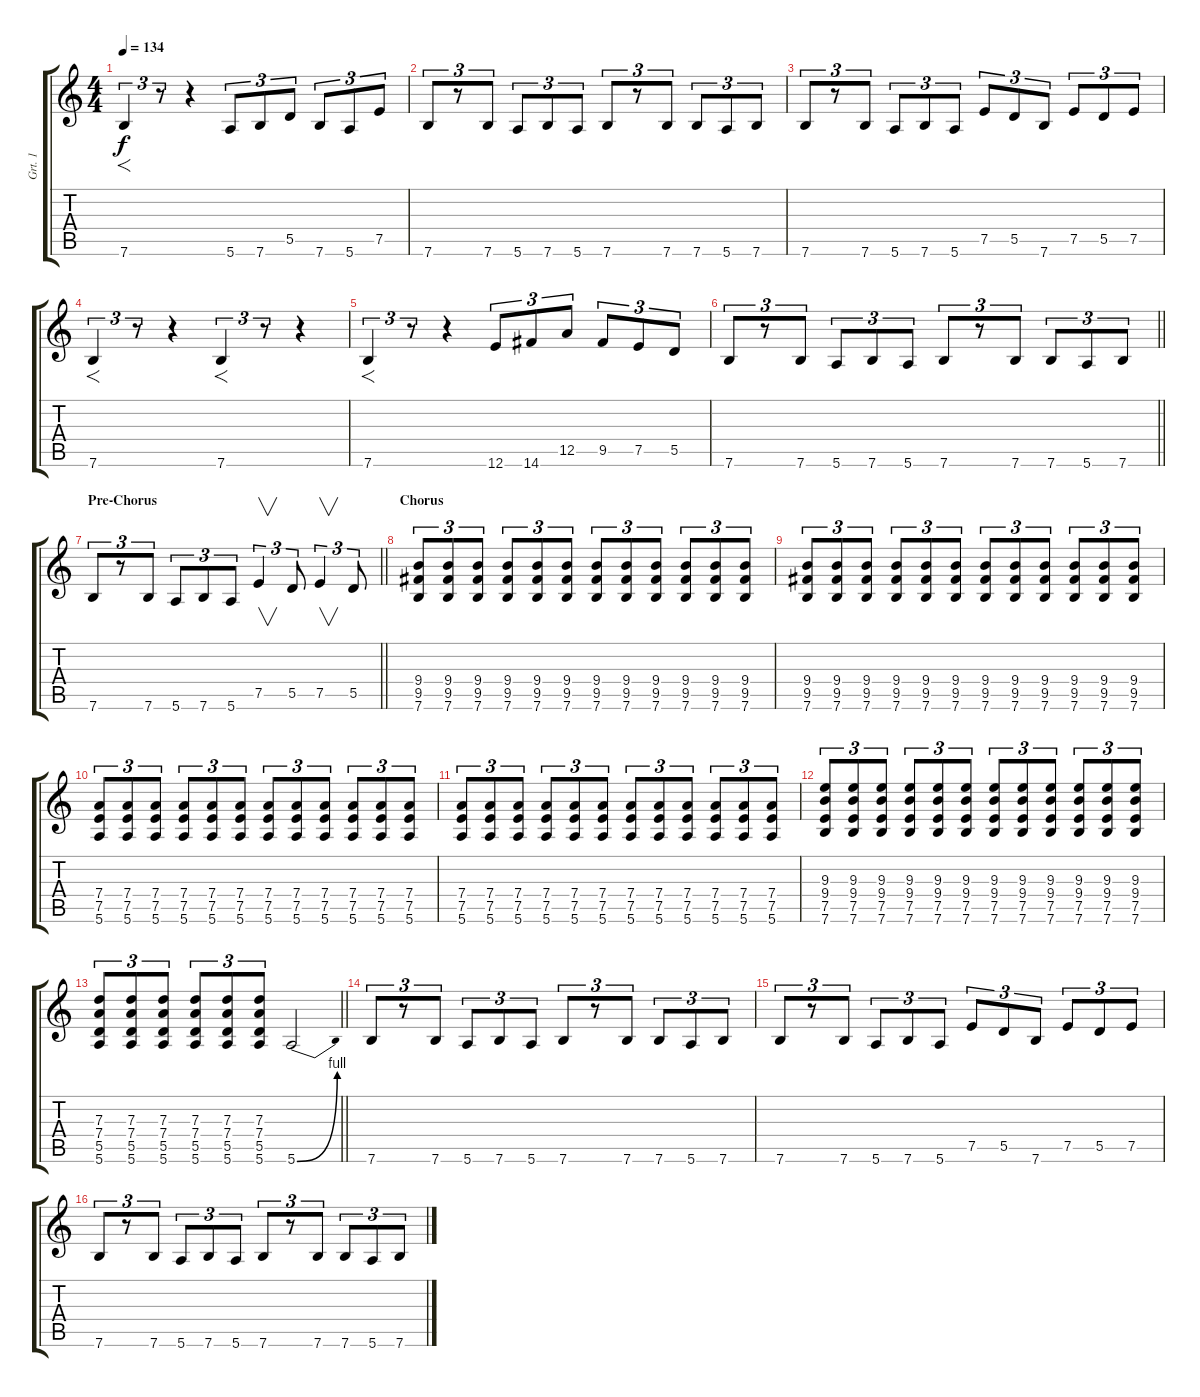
\track ("Grt. 1" "Grt. 1") {instrument distortionguitar}
\staff {score tabs}
\tuning (E4 B3 G3 D3 A2 E2) {hide}
\ts (4 4)
\tempo 134
\clef g2
\ks c
7.6.4{f tu (3 2) dy f} r.8{tu (3 2)} r.4 5.6.8{tu (3 2)} 7.6.8{tu (3 2)} 5.5.8{tu (3 2)} 7.6.8{tu (3 2)} 5.6.8{tu (3 2)} 7.5.8{tu (3 2)} |
7.6.8{tu (3 2)} r.8{tu (3 2)} 7.6.8{tu (3 2)} 5.6.8{tu (3 2)} 7.6.8{tu (3 2)} 5.6.8{tu (3 2)} 7.6.8{tu (3 2)} r.8{tu (3 2)} 7.6.8{tu (3 2)} 7.6.8{tu (3 2)} 5.6.8{tu (3 2)} 7.6.8{tu (3 2)} |
7.6.8{tu (3 2)} r.8{tu (3 2)} 7.6.8{tu (3 2)} 5.6.8{tu (3 2)} 7.6.8{tu (3 2)} 5.6.8{tu (3 2)} 7.5.8{tu (3 2)} 5.5.8{tu (3 2)} 7.6.8{tu (3 2)} 7.5.8{tu (3 2)} 5.5.8{tu (3 2)} 7.5.8{tu (3 2)} |
7.6.4{f tu (3 2)} r.8{tu (3 2)} r.4 7.6.4{f tu (3 2)} r.8{tu (3 2)} r.4 |
7.6.4{f tu (3 2)} r.8{tu (3 2)} r.4 12.6.8{tu (3 2)} 14.6.8{tu (3 2)} 12.5.8{tu (3 2)} 9.5.8{tu (3 2)} 7.5.8{tu (3 2)} 5.5.8{tu (3 2)} |
\barLineRight lightlight
7.6.8{tu (3 2)} r.8{tu (3 2)} 7.6.8{tu (3 2)} 5.6.8{tu (3 2)} 7.6.8{tu (3 2)} 5.6.8{tu (3 2)} 7.6.8{tu (3 2)} r.8{tu (3 2)} 7.6.8{tu (3 2)} 7.6.8{tu (3 2)} 5.6.8{tu (3 2)} 7.6.8{tu (3 2)} |
\section ("" "Pre-Chorus")
\barLineRight lightlight
7.6.8{tu (3 2)} r.8{tu (3 2)} 7.6.8{tu (3 2)} 5.6.8{tu (3 2)} 7.6.8{tu (3 2)} 5.6.8{tu (3 2)} 7.5.4{v tu (3 2)} 5.5.8{tu (3 2)} 7.5.4{v tu (3 2)} 5.5.8{tu (3 2)} |
\section ("" "Chorus")
(9.4 9.5 7.6).8{tu (3 2)} (9.4 9.5 7.6).8{tu (3 2)} (9.4 9.5 7.6).8{tu (3 2)} (9.4 9.5 7.6).8{tu (3 2)} (9.4 9.5 7.6).8{tu (3 2)} (9.4 9.5 7.6).8{tu (3 2)} (9.4 9.5 7.6).8{tu (3 2)} (9.4 9.5 7.6).8{tu (3 2)} (9.4 9.5 7.6).8{tu (3 2)} (9.4 9.5 7.6).8{tu (3 2)} (9.4 9.5 7.6).8{tu (3 2)} (9.4 9.5 7.6).8{tu (3 2)} |
(9.4 9.5 7.6).8{tu (3 2)} (9.4 9.5 7.6).8{tu (3 2)} (9.4 9.5 7.6).8{tu (3 2)} (9.4 9.5 7.6).8{tu (3 2)} (9.4 9.5 7.6).8{tu (3 2)} (9.4 9.5 7.6).8{tu (3 2)} (9.4 9.5 7.6).8{tu (3 2)} (9.4 9.5 7.6).8{tu (3 2)} (9.4 9.5 7.6).8{tu (3 2)} (9.4 9.5 7.6).8{tu (3 2)} (9.4 9.5 7.6).8{tu (3 2)} (9.4 9.5 7.6).8{tu (3 2)} |
(7.4 7.5 5.6).8{tu (3 2)} (7.4 7.5 5.6).8{tu (3 2)} (7.4 7.5 5.6).8{tu (3 2)} (7.4 7.5 5.6).8{tu (3 2)} (7.4 7.5 5.6).8{tu (3 2)} (7.4 7.5 5.6).8{tu (3 2)} (7.4 7.5 5.6).8{tu (3 2)} (7.4 7.5 5.6).8{tu (3 2)} (7.4 7.5 5.6).8{tu (3 2)} (7.4 7.5 5.6).8{tu (3 2)} (7.4 7.5 5.6).8{tu (3 2)} (7.4 7.5 5.6).8{tu (3 2)} |
(7.4 7.5 5.6).8{tu (3 2)} (7.4 7.5 5.6).8{tu (3 2)} (7.4 7.5 5.6).8{tu (3 2)} (7.4 7.5 5.6).8{tu (3 2)} (7.4 7.5 5.6).8{tu (3 2)} (7.4 7.5 5.6).8{tu (3 2)} (7.4 7.5 5.6).8{tu (3 2)} (7.4 7.5 5.6).8{tu (3 2)} (7.4 7.5 5.6).8{tu (3 2)} (7.4 7.5 5.6).8{tu (3 2)} (7.4 7.5 5.6).8{tu (3 2)} (7.4 7.5 5.6).8{tu (3 2)} |
(9.3 9.4 7.5 7.6).8{tu (3 2)} (9.3 9.4 7.5 7.6).8{tu (3 2)} (9.3 9.4 7.5 7.6).8{tu (3 2)} (9.3 9.4 7.5 7.6).8{tu (3 2)} (9.3 9.4 7.5 7.6).8{tu (3 2)} (9.3 9.4 7.5 7.6).8{tu (3 2)} (9.3 9.4 7.5 7.6).8{tu (3 2)} (9.3 9.4 7.5 7.6).8{tu (3 2)} (9.3 9.4 7.5 7.6).8{tu (3 2)} (9.3 9.4 7.5 7.6).8{tu (3 2)} (9.3 9.4 7.5 7.6).8{tu (3 2)} (9.3 9.4 7.5 7.6).8{tu (3 2)} |
\barLineRight lightlight
(7.3 7.4 5.5 5.6).8{tu (3 2)} (7.3 7.4 5.5 5.6).8{tu (3 2)} (7.3 7.4 5.5 5.6).8{tu (3 2)} (7.3 7.4 5.5 5.6).8{tu (3 2)} (7.3 7.4 5.5 5.6).8{tu (3 2)} (7.3 7.4 5.5 5.6).8{tu (3 2)} 5.6{be (bend 0 0 60 4)}.2 |
7.6.8{tu (3 2)} r.8{tu (3 2)} 7.6.8{tu (3 2)} 5.6.8{tu (3 2)} 7.6.8{tu (3 2)} 5.6.8{tu (3 2)} 7.6.8{tu (3 2)} r.8{tu (3 2)} 7.6.8{tu (3 2)} 7.6.8{tu (3 2)} 5.6.8{tu (3 2)} 7.6.8{tu (3 2)} |
7.6.8{tu (3 2)} r.8{tu (3 2)} 7.6.8{tu (3 2)} 5.6.8{tu (3 2)} 7.6.8{tu (3 2)} 5.6.8{tu (3 2)} 7.5.8{tu (3 2)} 5.5.8{tu (3 2)} 7.6.8{tu (3 2)} 7.5.8{tu (3 2)} 5.5.8{tu (3 2)} 7.5.8{tu (3 2)} |
7.6.8{tu (3 2)} r.8{tu (3 2)} 7.6.8{tu (3 2)} 5.6.8{tu (3 2)} 7.6.8{tu (3 2)} 5.6.8{tu (3 2)} 7.6.8{tu (3 2)} r.8{tu (3 2)} 7.6.8{tu (3 2)} 7.6.8{tu (3 2)} 5.6.8{tu (3 2)} 7.6.8{tu (3 2)}
